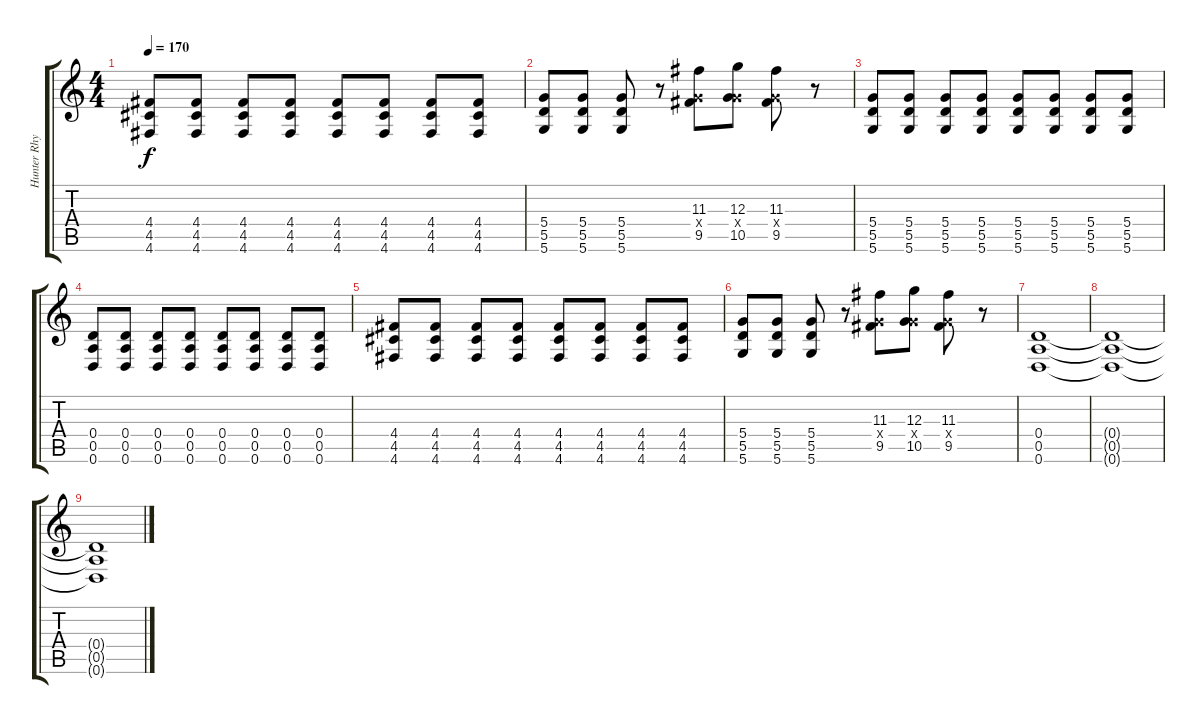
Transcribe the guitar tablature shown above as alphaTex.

\track ("Hunter Rhythm" "Hunter Rhy") {instrument overdrivenguitar}
\staff {score tabs}
\tuning (E4 B3 G3 D3 A2 D2) {hide}
\ts (4 4)
\tempo 170
\clef g2
\ks c
(4.4 4.5 4.6).8{dy f} (4.4 4.5 4.6).8 (4.4 4.5 4.6).8 (4.4 4.5 4.6).8 (4.4 4.5 4.6).8 (4.4 4.5 4.6).8 (4.4 4.5 4.6).8 (4.4 4.5 4.6).8 |
(5.4 5.5 5.6).8 (5.4 5.5 5.6).8 (5.4 5.5 5.6).8 r.8 (11.3 5.4{x} 9.5).8 (12.3 5.4{x} 10.5).8 (11.3 5.4{x} 9.5).8 r.8 |
(5.4 5.5 5.6).8 (5.4 5.5 5.6).8 (5.4 5.5 5.6).8 (5.4 5.5 5.6).8 (5.4 5.5 5.6).8 (5.4 5.5 5.6).8 (5.4 5.5 5.6).8 (5.4 5.5 5.6).8 |
(0.4 0.5 0.6).8 (0.4 0.5 0.6).8 (0.4 0.5 0.6).8 (0.4 0.5 0.6).8 (0.4 0.5 0.6).8 (0.4 0.5 0.6).8 (0.4 0.5 0.6).8 (0.4 0.5 0.6).8 |
(4.4 4.5 4.6).8 (4.4 4.5 4.6).8 (4.4 4.5 4.6).8 (4.4 4.5 4.6).8 (4.4 4.5 4.6).8 (4.4 4.5 4.6).8 (4.4 4.5 4.6).8 (4.4 4.5 4.6).8 |
(5.4 5.5 5.6).8 (5.4 5.5 5.6).8 (5.4 5.5 5.6).8 r.8 (11.3 5.4{x} 9.5).8 (12.3 5.4{x} 10.5).8 (11.3 5.4{x} 9.5).8 r.8 |
(0.4 0.5 0.6).1 |
(0.4{t} 0.5{t} 0.6{t}).1 |
(0.4{t} 0.5{t} 0.6{t}).1
